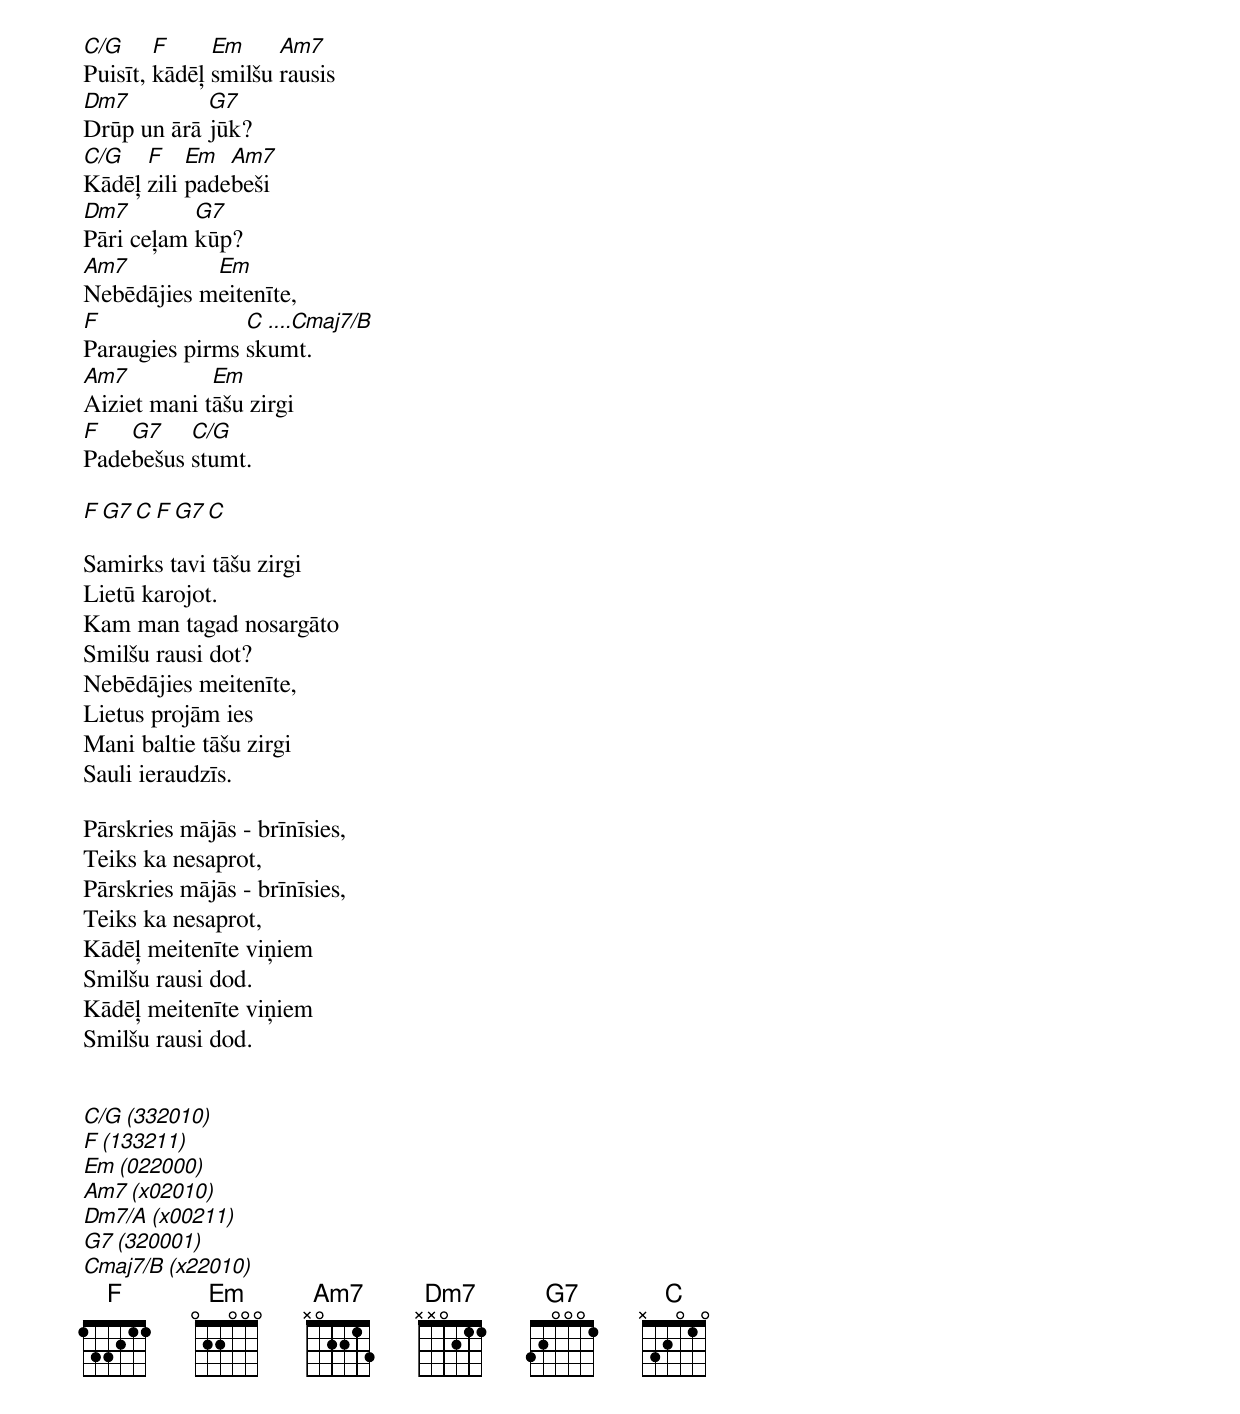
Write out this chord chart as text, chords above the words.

C/G     F     Em     Am7
Puisīt, kādēļ smilšu rausis
Dm7         G7
Drūp un ārā jūk?
C/G   F    Em  Am7
Kādēļ zili padebeši
Dm7        G7
Pāri ceļam kūp?
Am7         Em
Nebēdājies meitenīte,
F               C ....Cmaj7/B
Paraugies pirms skumt.
Am7          Em
Aiziet mani tāšu zirgi
F   G7    C/G
Padebešus stumt.

F G7 C F G7 C

Samirks tavi tāšu zirgi
Lietū karojot.
Kam man tagad nosargāto
Smilšu rausi dot?
Nebēdājies meitenīte,
Lietus projām ies
Mani baltie tāšu zirgi
Sauli ieraudzīs.

Pārskries mājās - brīnīsies,
Teiks ka nesaprot,
Pārskries mājās - brīnīsies,
Teiks ka nesaprot,
Kādēļ meitenīte viņiem
Smilšu rausi dod.
Kādēļ meitenīte viņiem
Smilšu rausi dod.


C/G     (332010)
F       (133211)
Em      (022000)
Am7     (x02010)
Dm7/A   (x00211)
G7      (320001)
Cmaj7/B (x22010)
